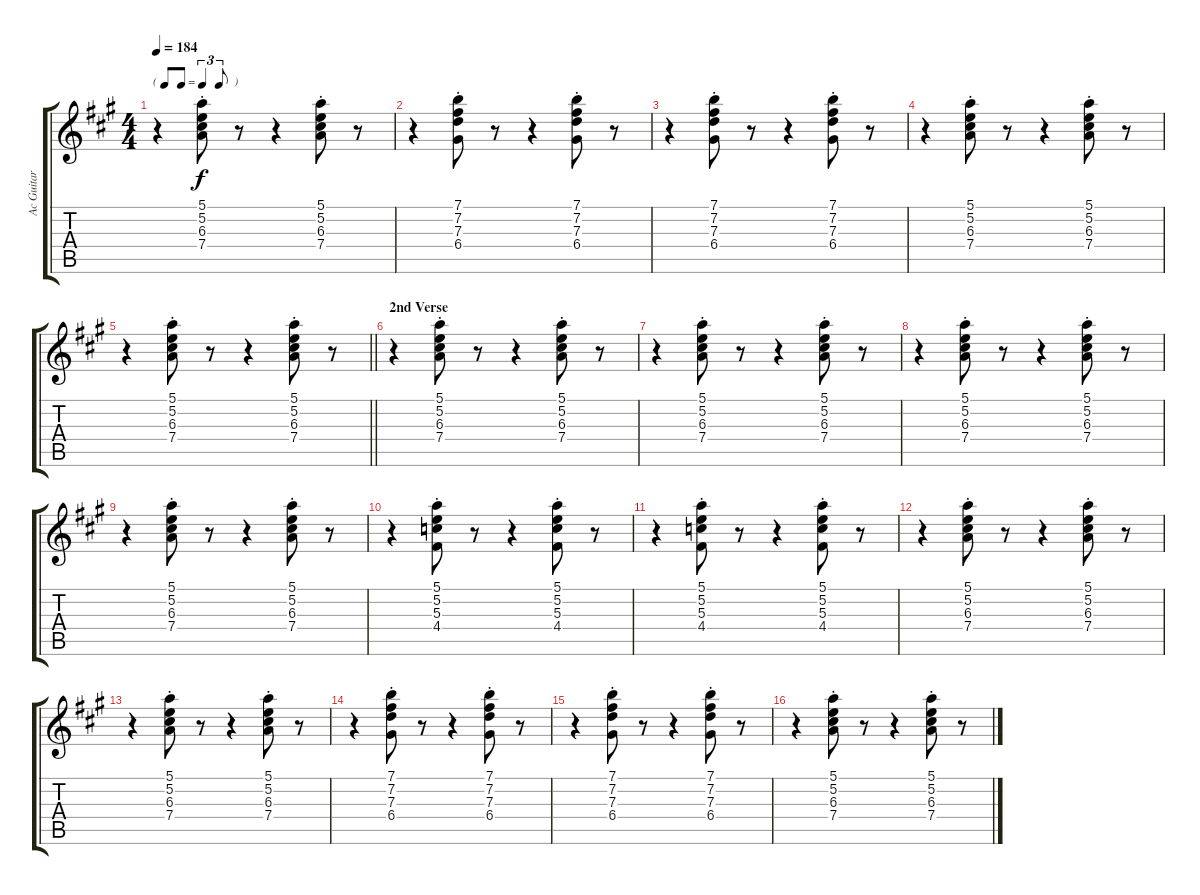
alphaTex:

\track ("Ac Guitar" "Ac Guitar") {instrument acousticguitarsteel}
\staff {score tabs}
\tuning (E4 B3 G3 D3 A2 E2) {hide}
\ts (4 4)
\tf triplet8th
\tempo 184
\clef g2
\ks a
r.4{dy f} (5.1{st} 5.2{st} 6.3{st} 7.4{st}).8 r.8 r.4 (5.1{st} 5.2{st} 6.3{st} 7.4{st}).8 r.8 |
r.4 (7.1{st} 7.2{st} 7.3{st} 6.4{st}).8 r.8 r.4 (7.1{st} 7.2{st} 7.3{st} 6.4{st}).8 r.8 |
r.4 (7.1{st} 7.2{st} 7.3{st} 6.4{st}).8 r.8 r.4 (7.1{st} 7.2{st} 7.3{st} 6.4{st}).8 r.8 |
r.4 (5.1{st} 5.2{st} 6.3{st} 7.4{st}).8 r.8 r.4 (5.1{st} 5.2{st} 6.3{st} 7.4{st}).8 r.8 |
\barLineRight lightlight
r.4 (5.1{st} 5.2{st} 6.3{st} 7.4{st}).8 r.8 r.4 (5.1{st} 5.2{st} 6.3{st} 7.4{st}).8 r.8 |
\section ("" "2nd Verse")
r.4 (5.1{st} 5.2{st} 6.3{st} 7.4{st}).8 r.8 r.4 (5.1{st} 5.2{st} 6.3{st} 7.4{st}).8 r.8 |
r.4 (5.1{st} 5.2{st} 6.3{st} 7.4{st}).8 r.8 r.4 (5.1{st} 5.2{st} 6.3{st} 7.4{st}).8 r.8 |
r.4 (5.1{st} 5.2{st} 6.3{st} 7.4{st}).8 r.8 r.4 (5.1{st} 5.2{st} 6.3{st} 7.4{st}).8 r.8 |
r.4 (5.1{st} 5.2{st} 6.3{st} 7.4{st}).8 r.8 r.4 (5.1{st} 5.2{st} 6.3{st} 7.4{st}).8 r.8 |
r.4 (5.1{st} 5.2{st} 5.3{st} 4.4{st}).8 r.8 r.4 (5.1{st} 5.2{st} 5.3{st} 4.4{st}).8 r.8 |
r.4 (5.1{st} 5.2{st} 5.3{st} 4.4{st}).8 r.8 r.4 (5.1{st} 5.2{st} 5.3{st} 4.4{st}).8 r.8 |
r.4 (5.1{st} 5.2{st} 6.3{st} 7.4{st}).8 r.8 r.4 (5.1{st} 5.2{st} 6.3{st} 7.4{st}).8 r.8 |
r.4 (5.1{st} 5.2{st} 6.3{st} 7.4{st}).8 r.8 r.4 (5.1{st} 5.2{st} 6.3{st} 7.4{st}).8 r.8 |
r.4 (7.1{st} 7.2{st} 7.3{st} 6.4{st}).8 r.8 r.4 (7.1{st} 7.2{st} 7.3{st} 6.4{st}).8 r.8 |
r.4 (7.1{st} 7.2{st} 7.3{st} 6.4{st}).8 r.8 r.4 (7.1{st} 7.2{st} 7.3{st} 6.4{st}).8 r.8 |
r.4 (5.1{st} 5.2{st} 6.3{st} 7.4{st}).8 r.8 r.4 (5.1{st} 5.2{st} 6.3{st} 7.4{st}).8 r.8
